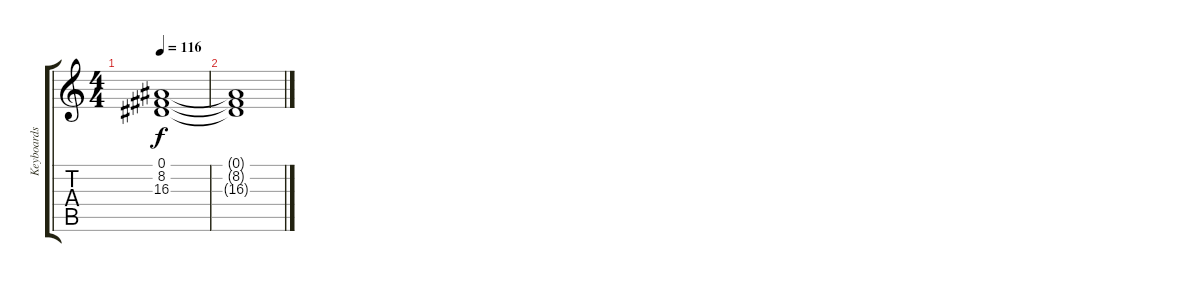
\track ("Keyboards (Toshiyuki Koike)" "Keyboards ") {instrument synthstrings2}
\staff {score tabs}
\tuning (Eb4 Bb3 Gb3 Db3 Ab2 Eb2) {hide}
\ts (4 4)
\tempo 116
\clef g2
\ks c
(0.1 8.2 16.3).1{dy f} |
(0.1{t} 8.2{t} 16.3{t}).1
